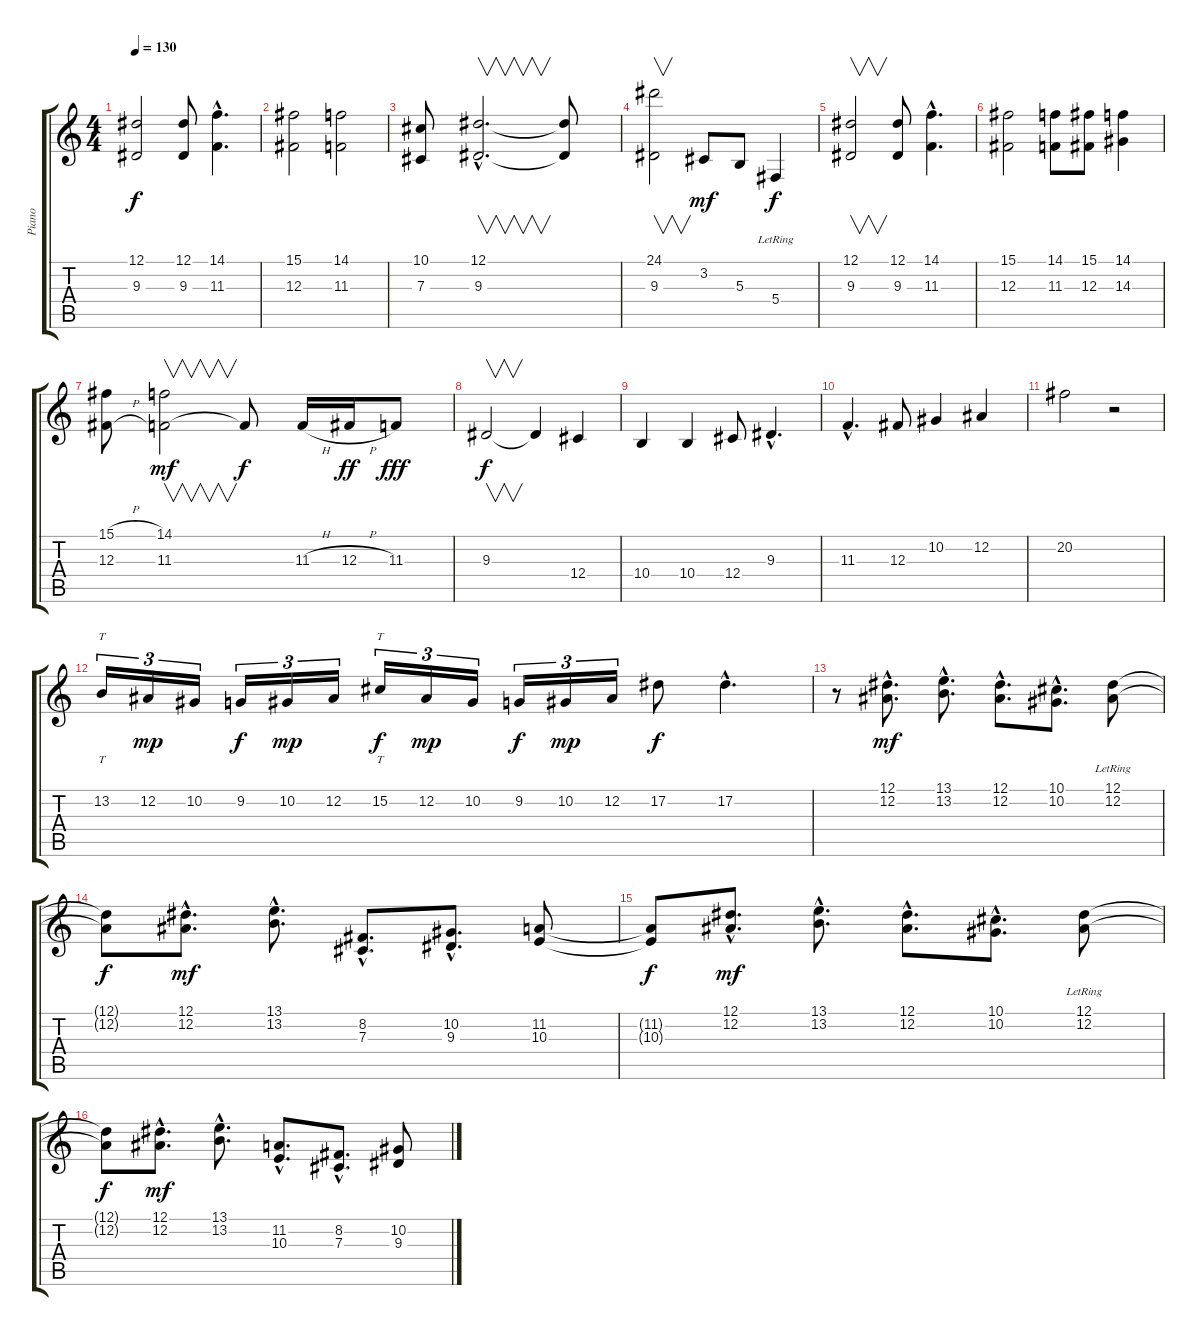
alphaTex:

\track ("Piano" "Piano") {instrument brightacousticpiano}
\staff {score tabs}
\tuning (Eb4 Bb3 Gb3 Db3 Ab2 Eb2) {hide}
\ts (4 4)
\tempo 130
\clef g2
\ks c
(12.1 9.3).2{dy f instrument brightacousticpiano} (12.1 9.3).8 (14.1{hac} 11.3{hac}).4{d} |
(15.1 12.3).2 (14.1 11.3).2 |
(10.1 7.3).8 (12.1{hac} 9.3{hac}).2{v d} (12.1{t} 9.3{t}).8 |
(24.1 9.3).2{v} 3.2.8{dy mf} 5.3.8 5.4{lr}.4{dy f} |
(12.1 9.3).2{v} (12.1 9.3).8 (14.1{hac} 11.3{hac}).4{d} |
(15.1 12.3).2 (14.1 11.3).8 (15.1 12.3).8 (14.1 14.3).4 |
(15.1{h} 12.3{h}).8 (14.1 11.3).2{v dy mf} 11.3{t}.8{dy f} 11.3{h}.16 12.3{h}.16{dy ff} 11.3.8{dy fff} |
9.3.2{v dy f} 9.3{t}.4 12.4.4 |
10.4.4 10.4.4 12.4.8 9.3{hac}.4{d} |
11.3{hac}.4{d} 12.3.8 10.2.4 12.2.4 |
20.2.2 r.2 |
13.2.16{tt tu (3 2)} 12.2.16{tu (3 2) dy mp} 10.2.16{tu (3 2)} 9.2.16{tu (3 2) dy f} 10.2.16{tu (3 2) dy mp} 12.2.16{tu (3 2)} 15.2.16{tt tu (3 2) dy f} 12.2.16{tu (3 2) dy mp} 10.2.16{tu (3 2)} 9.2.16{tu (3 2) dy f} 10.2.16{tu (3 2) dy mp} 12.2.16{tu (3 2)} 17.2.8{dy f} 17.2{hac}.4{d} |
r.8 (12.1{hac} 12.2{hac}).8{d dy mf} (13.1{hac} 13.2{hac}).8{d} (12.1{hac} 12.2{hac}).8{d} (10.1{hac} 10.2{hac}).8{d} (12.1{lr} 12.2{lr}).8 |
(12.1{t} 12.2{t}).8{dy f} (12.1{hac} 12.2{hac}).8{d dy mf} (13.1{hac} 13.2{hac}).8{d} (8.2{hac} 7.3{hac}).8{d} (10.2{hac} 9.3{hac}).8{d} (11.2 10.3).8 |
(11.2{t} 10.3{t}).8{dy f} (12.1{hac} 12.2{hac}).8{d dy mf} (13.1{hac} 13.2{hac}).8{d} (12.1{hac} 12.2{hac}).8{d} (10.1{hac} 10.2{hac}).8{d} (12.1{lr} 12.2{lr}).8 |
(12.1{t} 12.2{t}).8{dy f} (12.1{hac} 12.2{hac}).8{d dy mf} (13.1{hac} 13.2{hac}).8{d} (11.2{hac} 10.3{hac}).8{d} (8.2{hac} 7.3{hac}).8{d} (10.2 9.3).8
